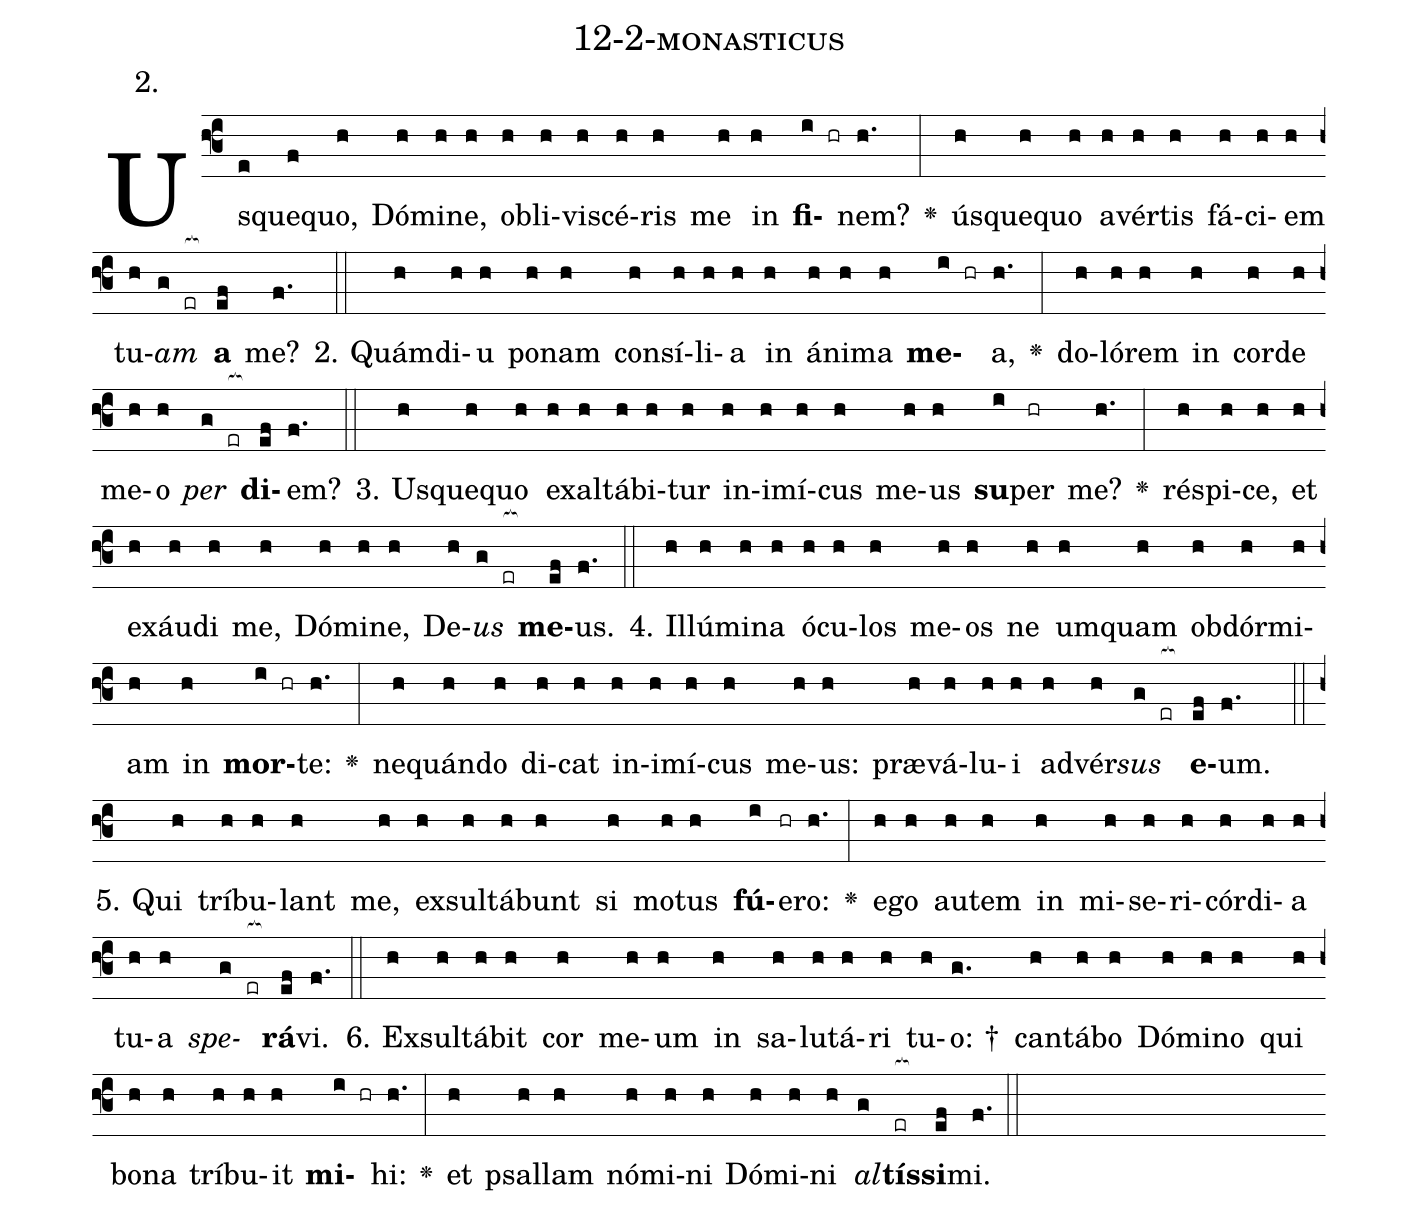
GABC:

name: 12-2-monasticus;
annotation: 2.;
%%
(f3)Us(e)que(f)quo,(h) Dó(h)mi(h)ne,(h) ob(h)li(h)vi(h)scé(h)ris(h) me(h) in(h) <b>fi</b>(i hr)nem?(h.) <v>\greheightstar</v>(:) ús(h)que(h)quo(h) a(h)vér(h)tis(h) fá(h)ci(h)em(h) tu(h)<i>am</i>(g er[ocb:1{]) <b>a</b>(ef[ocb:0}]) me?(f.) (::)
2. Quám(h)di(h)u(h) po(h)nam(h) con(h)sí(h)li(h)a(h) in(h) á(h)ni(h)ma(h) <b>me</b>(i hr)a,(h.) <v>\greheightstar</v>(:) do(h)ló(h)rem(h) in(h) cor(h)de(h) me(h)o(h) <i>per</i>(g er[ocb:1{]) <b>di</b>(ef[ocb:0}])em?(f.) (::)
3. Us(h)que(h)quo(h) ex(h)al(h)tá(h)bi(h)tur(h) in(h)i(h)mí(h)cus(h) me(h)us(h) <b>su</b>(i)per(hr) me?(h.) <v>\greheightstar</v>(:) ré(h)spi(h)ce,(h) et(h) ex(h)áu(h)di(h) me,(h) Dó(h)mi(h)ne,(h) De(h)<i>us</i>(g er[ocb:1{]) <b>me</b>(ef[ocb:0}])us.(f.) (::)
4. Il(h)lú(h)mi(h)na(h) ó(h)cu(h)los(h) me(h)os(h) ne(h) um(h)quam(h) ob(h)dór(h)mi(h)am(h) in(h) <b>mor</b>(i hr)te:(h.) <v>\greheightstar</v>(:) ne(h)quán(h)do(h) di(h)cat(h) in(h)i(h)mí(h)cus(h) me(h)us:(h) præ(h)vá(h)lu(h)i(h) ad(h)vér(h)<i>sus</i>(g er[ocb:1{]) <b>e</b>(ef[ocb:0}])um.(f.) (::)
5. Qui(h) trí(h)bu(h)lant(h) me,(h) ex(h)sul(h)tá(h)bunt(h) si(h) mo(h)tus(h) <b>fú</b>(i)e(hr)ro:(h.) <v>\greheightstar</v>(:) e(h)go(h) au(h)tem(h) in(h) mi(h)se(h)ri(h)cór(h)di(h)a(h) tu(h)a(h) <i>spe</i>(g er[ocb:1{])<b>rá</b>(ef[ocb:0}])vi.(f.) (::)
6. Ex(h)sul(h)tá(h)bit(h) cor(h) me(h)um(h) in(h) sa(h)lu(h)tá(h)ri(h) tu(h)o: †(g.) can(h)tá(h)bo(h) Dó(h)mi(h)no(h) qui(h) bo(h)na(h) trí(h)bu(h)it(h) <b>mi</b>(i hr)hi:(h.) <v>\greheightstar</v>(:) et(h) psal(h)lam(h) nó(h)mi(h)ni(h) Dó(h)mi(h)ni(h) <i>al</i>(g)<b>tís</b>(er[ocb:1{])<b>si</b>(ef[ocb:0}])mi.(f.) (::)
